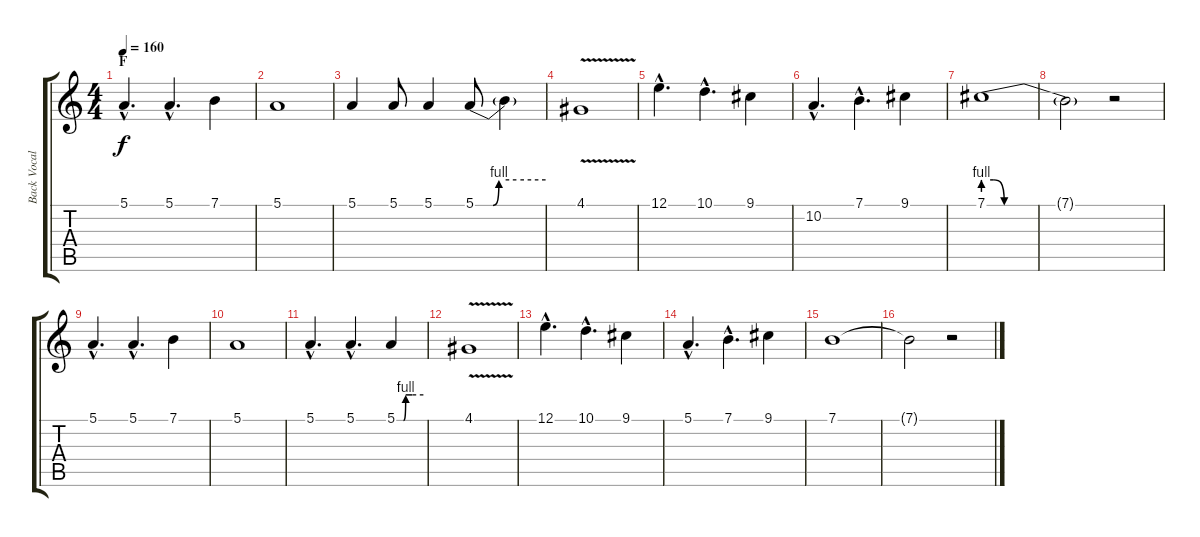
\track ("Back Vocals" "Back Vocal") {instrument lead6voice}
\staff {score tabs}
\tuning (E4 B3 G3 D3 A2 D2) {hide}
\ts (4 4)
\section ("" "F")
\tempo 160
\clef g2
\ks c
5.1{hac}.4{d dy f} 5.1{hac}.4{d} 7.1.4 |
5.1.1 |
5.1.4 5.1.8 5.1.4 5.1{be (custom 0 0 15 0 20 4 35 4 60 4)}.8 5.1{t}.4 |
4.1{v}.1 |
12.1{hac}.4{d} 10.1{hac}.4{d} 9.1.4 |
10.2{hac}.4{d} 7.1{hac}.4{d} 9.1.4 |
7.1{be (custom 0 4 5 4 10 0 15 0 40 0 60 0)}.1 |
7.1{t}.2 r.2 |
5.1{hac}.4{d} 5.1{hac}.4{d} 7.1.4 |
5.1.1 |
5.1{hac}.4{d} 5.1{hac}.4{d} 5.1{be (custom 0 0 15 0 20 4 35 4 60 4)}.4 |
4.1{v}.1 |
12.1{hac}.4{d} 10.1{hac}.4{d} 9.1.4 |
5.1{hac}.4{d} 7.1{hac}.4{d} 9.1.4 |
7.1.1 |
7.1{t}.2 r.2
